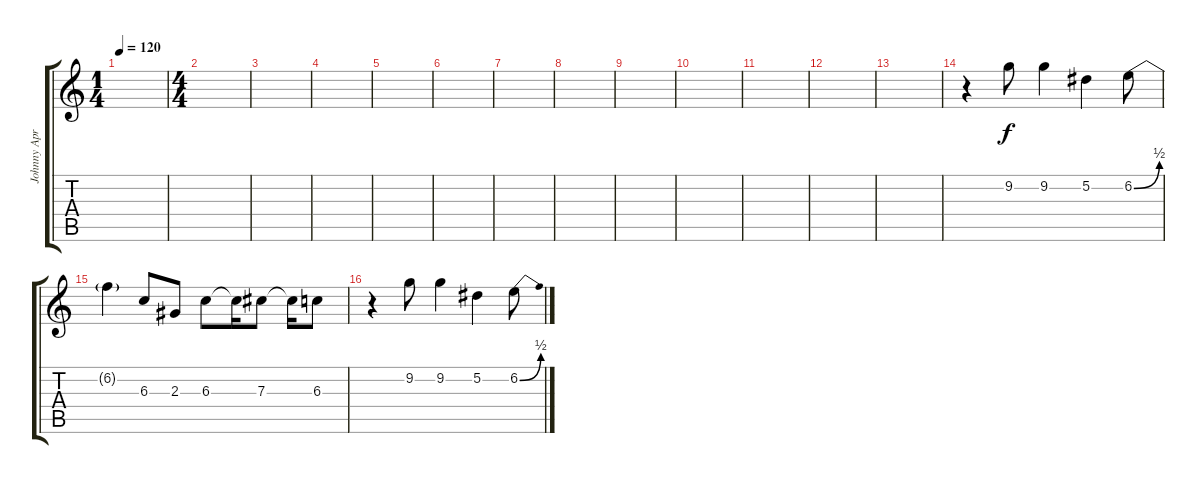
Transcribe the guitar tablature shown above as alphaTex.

\track ("Johnny April Vocals" "Johnny Apr") {instrument acousticguitarnylon}
\staff {score tabs}
\tuning (Eb4 Bb3 Gb3 Db3 Ab2 Eb2) {hide}
\ts (1 4)
\tempo 120
\clef g2
\ks c
|
\ts (4 4)
|
|
|
|
|
|
|
|
|
|
|
|
r.4 9.2.8 9.2.4 5.2.4 6.2{be (bend 0 0 60 2)}.8 |
6.2{t}.4 6.3.8 2.3.8 6.3.8 6.3{t}.16 7.3.8 7.3{t}.16 6.3.8 |
r.4 9.2.8 9.2.4 5.2.4 6.2{be (bend 0 0 60 2)}.8
